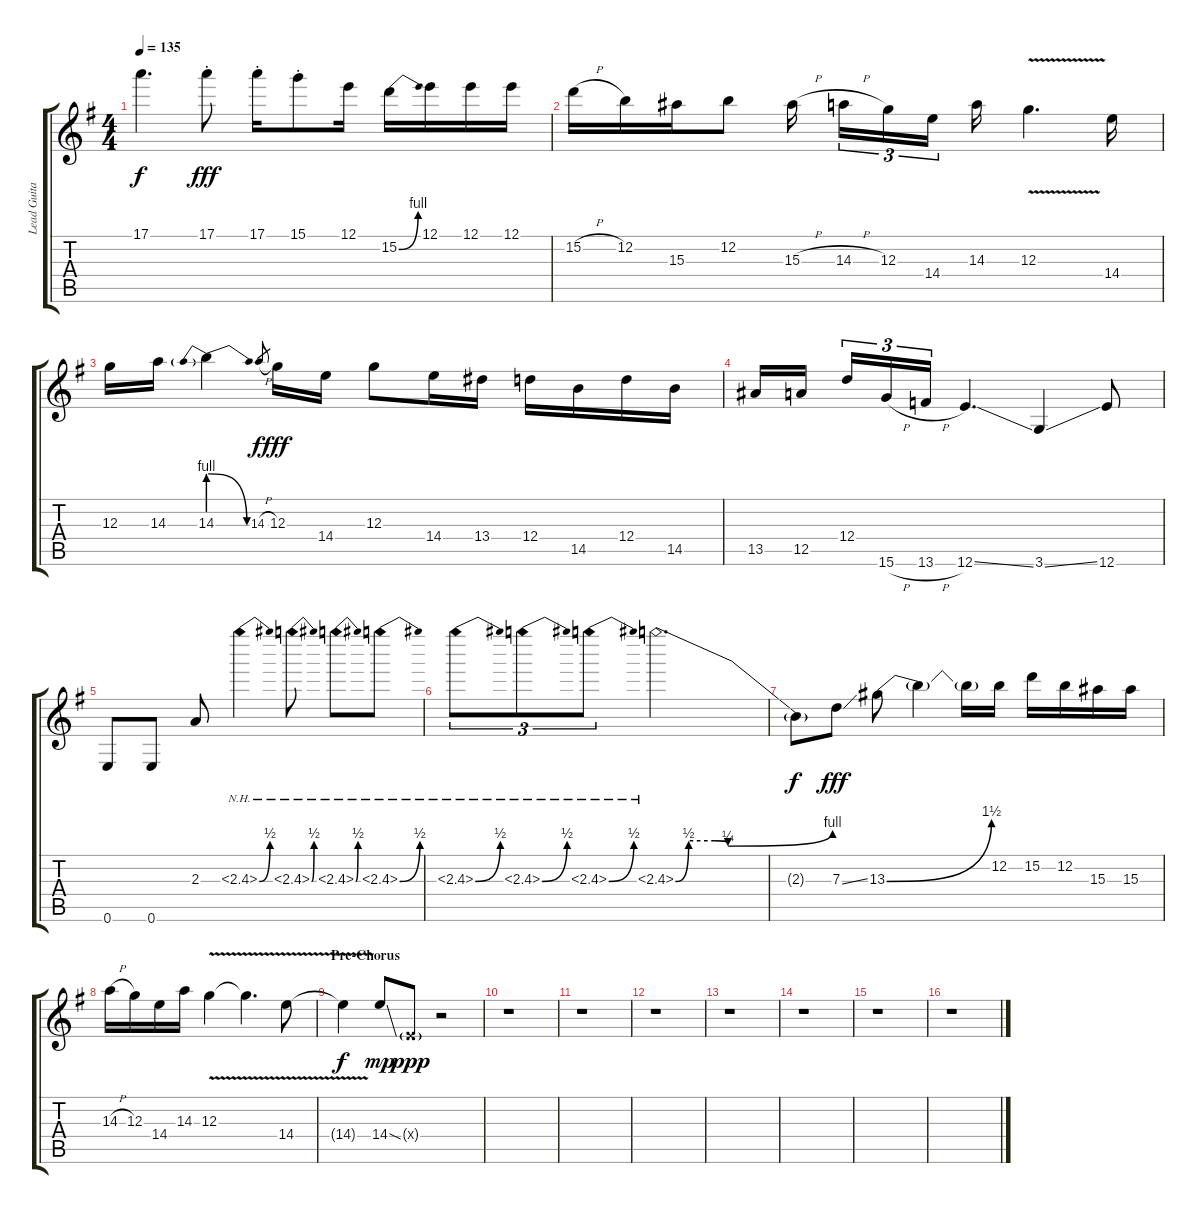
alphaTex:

\track ("Lead Guitar II" "Lead Guita") {instrument distortionguitar}
\staff {score tabs}
\tuning (E4 B3 G3 D3 A2 E2) {hide}
\ts (4 4)
\tempo 135
\clef g2
\ks eminor
17.1{t}.4{d dy f} 17.1{st}.8{dy fff} 17.1{st}.16 15.1{st}.8 12.1.16 15.2{be (bend 0 0 60 4)}.16 12.1.16 12.1.16 12.1.16 |
15.2{h}.16 12.2.16 15.3.16 12.2.8 15.3{h}.16{beam splitsecondary} 14.3{h}.16{tu (3 2)} 12.3.16{tu (3 2)} 14.4.16{tu (3 2)} 14.3.16 12.3{v}.4{d} 14.4.16 |
12.3.16 14.3.16 14.3{be (prebendrelease 0 4 60 0)}.4 14.3{h}.8{gr dy f} 12.3.16{dy fff} 14.4.16 12.3.8 14.4.16 13.4.16 12.4.16 14.5.16 12.4.16 14.5.16 |
13.5.16 12.5.16{beam splitsecondary} 12.4.16{tu (3 2)} 15.6{h}.16{tu (3 2)} 13.6{h}.16{tu (3 2)} 12.6{ss}.4{d} 3.6{ss}.4 12.6.8 |
0.6.8 0.6.8 2.3.8 2.3{be (bend 0 0 60 2) nh}.4 2.3{be (bend 0 0 60 2) nh}.8 2.3{be (bend 0 0 60 2) nh}.8 2.3{be (bend 0 0 60 2) nh}.8 |
2.3{be (bend 0 0 60 2) nh}.8{tu (3 2)} 2.3{be (bend 0 0 60 2) nh}.8{tu (3 2)} 2.3{be (bend 0 0 60 2) nh}.8{tu (3 2)} 2.3{be (custom 0 0 5 2 15 2 20 1 60 4) nh}.2{d} |
2.3{t}.8{dy f} 7.3{ss}.8{dy fff} 13.3{be (bend 0 0 60 6)}.8 13.3{t}.4 13.3{t}.16 12.2.16 15.2.16 12.2.16 15.3.16 15.3.16 |
14.3{h}.16 12.3.16 14.4.16 14.3.16 12.3{v}.4 12.3{t}.4{d} 14.4{v}.8 |
\section ("" "Pre-Chorus")
14.4{t}.4{dy f} 14.4{ss}.8{dy mp} 2.4{g x}.8{dy ppp} r.2 |
r.1 |
r.1 |
r.1 |
r.1 |
r.1 |
r.1 |
r.1
